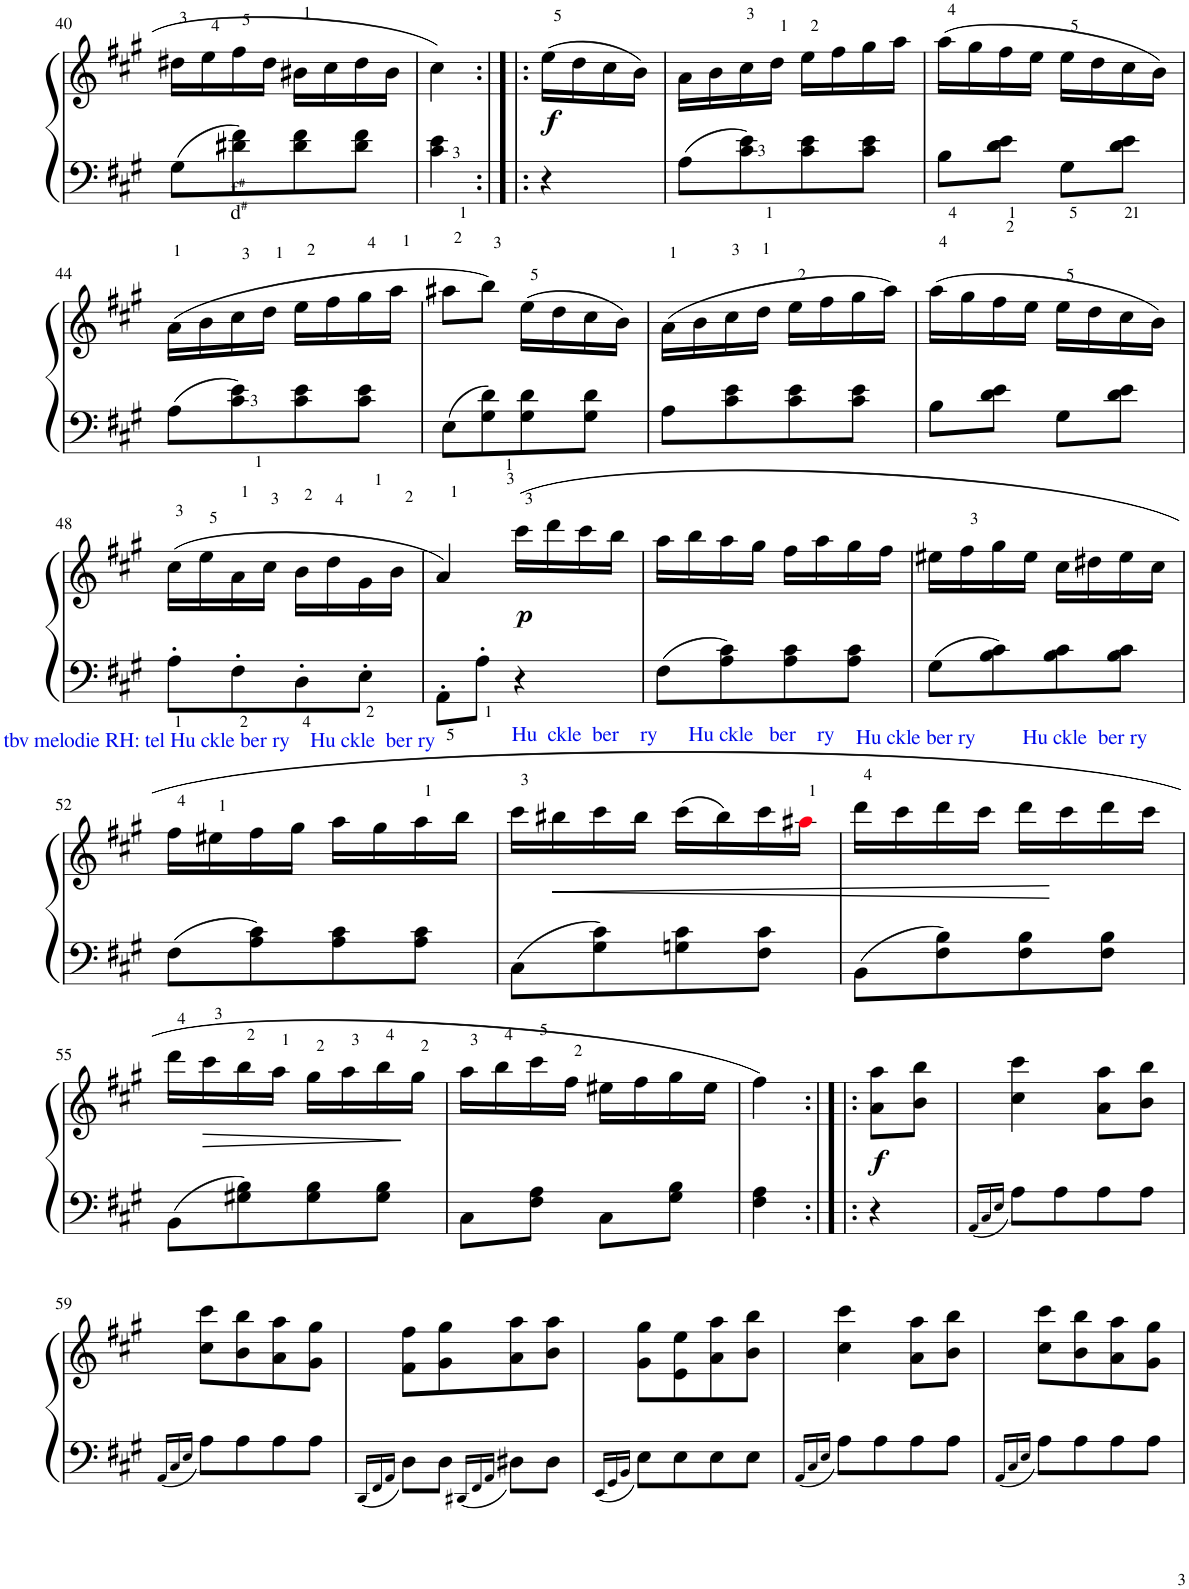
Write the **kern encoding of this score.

**kern	**kern	**dynam
*part1	*part1	*part1
*staff2	*staff1	*staff1/2
*I"Piano	*	*
*I'Pno	*	*
!!LO:PB:g=z
*clefF4	*clefG2	*
*k[f#c#g#]	*k[f#c#g#]	*
*M2/4	*M2/4	*
=40	=40	=40
8G#\L	16dd#X\LL	.
.	16ee\	.
!LO:TX:a:t=f	!	!
!LO:TX:a:t=#	!	!
!LO:TX:a:t=d	!	!
!LO:TX:a:t=#	!	!
8d#X\ 8f#\	16ff#\	.
.	16dd#\JJ	.
8d#\ 8f#\	16b#X\LL	.
.	16cc#\	.
8d#\ 8f#\J	16dd#\	.
.	16b#\JJ	.
=41	=41	=41
4c#\ 4e\	4cc#\	.
=41:|!|:	=41:|!|:	=41:|!|:
!	!	!LO:DY:b
4r	(16ee\LL	f
.	16dd\	.
.	16cc#\	.
.	16b\JJ)	.
=42	=42	=42
8A\L	16a\LL	.
.	16b\	.
8c#\ 8e\	16cc#\	.
.	16dd\JJ	.
8c#\ 8e\	16ee\LL	.
.	16ff#\	.
8c#\ 8e\J	16gg#\	.
.	16aa\JJ	.
=43	=43	=43
8B\L	(16aa\LL	.
.	16gg#\	.
8d\ 8e\J	16ff#\	.
.	16ee\JJ	.
8G#\L	16ee\LL	.
.	16dd\	.
8d\ 8e\J	16cc#\	.
.	16b\JJ)	.
!!LO:LB:g=z
=44	=44	=44
8A\L	(16a\LL	.
.	16b\	.
8c#\ 8e\	16cc#\	.
.	16dd\JJ	.
8c#\ 8e\	16ee\LL	.
.	16ff#\	.
8c#\ 8e\J	16gg#\	.
.	16aa\JJ	.
=45	=45	=45
8E\L	8aa#X\L	.
8G#\ 8d\	8bb\J)	.
8G#\ 8d\	(16ee\LL	.
.	16dd\	.
8G#\ 8d\J	16cc#\	.
.	16b\JJ)	.
=46	=46	=46
8A\L	(16a\LL	.
.	16b\	.
8c#\ 8e\	16cc#\	.
.	16dd\JJ	.
8c#\ 8e\	16ee\LL	.
.	16ff#\	.
8c#\ 8e\J	16gg#\	.
.	16aa\JJ)	.
=47	=47	=47
8B\L	(16aa\LL	.
.	16gg#\	.
8d\ 8e\J	16ff#\	.
.	16ee\JJ	.
8G#\L	16ee\LL	.
.	16dd\	.
8d\ 8e\J	16cc#\	.
.	16b\JJ)	.
!!LO:LB:g=z
=48	=48	=48
8A'\L	(16cc#\LL	.
.	16ee\	.
8F#'\	16a\	.
.	16cc#\JJ	.
8D'\	16b\LL	.
.	16dd\	.
8E'\J	16g#\	.
.	16b\JJ	.
=49	=49	=49
8AA'\L	4a/)	.
8A'\J	.	.
!	!	!LO:DY:b
4r	(16ccc#\LL	p
.	16ddd\	.
.	16ccc#\	.
.	16bb\JJ	.
=50	=50	=50
8F#\L	16aa\LL	.
.	16bb\	.
8A\ 8c#\	16aa\	.
.	16gg#\JJ	.
8A\ 8c#\	16ff#\LL	.
.	16aa\	.
8A\ 8c#\J	16gg#\	.
.	16ff#\JJ	.
=51	=51	=51
8G#\L	16ee#X\LL	.
.	16ff#\	.
8B\ 8c#\	16gg#\	.
.	16ee#\JJ	.
8B\ 8c#\	16cc#\LL	.
.	16dd#X\	.
8B\ 8c#\J	16ee#\	.
.	16cc#\JJ	.
!!LO:LB:g=z
=52	=52	=52
!	!LO:TX:a:color=#000AEB:t=tbv melodie RH&colon; tel Hu ckle ber ry    Hu ckle  ber ry	!
8F#\L	16ff#\LL	.
.	16ee#X\	.
8A\ 8c#\	16ff#\	.
.	16gg#\JJ	.
8A\ 8c#\	16aa\LL	.
.	16gg#\	.
8A\ 8c#\J	16aa\	.
.	16bb\JJ	.
=53	=53	=53
!	!LO:TX:a:color=#000AEB:t=Hu  ckle  ber    ry      Hu ckle   ber    ry	!
8C#\L	16ccc#\LL	.
!	!	!LO:HP:b
.	16bb#X\	<
8G#\ 8c#\	16ccc#\	.
.	16bb#\JJ	.
8Gn\ 8c#\	(16ccc#\LL	.
.	16bb#\)	.
8F#\ 8c#\J	16ccc#\	.
.	16aa#Xi\JJ	.
=54	=54	=54
!	!LO:TX:a:color=#000AEA:t=Hu ckle ber ry         Hu ckle  ber ry	!
8BB\L	16ddd\LL	.
.	16ccc#\	.
8F#\ 8B\	16ddd\	.
.	16ccc#\JJ	.
8F#\ 8B\	16ddd\LL	.
.	16ccc#\	[
8F#\ 8B\J	16ddd\	.
.	16ccc#\JJ	.
!!LO:LB:g=z
=55	=55	=55
8BB\L	16ddd\LL	.
!	!	!LO:HP:b
.	16ccc#\	>
8G#X\ 8B\	16bb\	.
.	16aa\JJ	.
8G#\ 8B\	16gg#\LL	.
.	16aa\	.
8G#\ 8B\J	16bb\	.
.	16gg#\JJ	]
=56	=56	=56
8C#\L	16aa\LL	.
.	16bb\	.
8F#\ 8A\J	16ccc#\	.
.	16ff#\JJ	.
8C#\L	16ee#X\LL	.
.	16ff#\	.
8G#\ 8B\J	16gg#\	.
.	16ee#\JJ	.
=57	=57	=57
4F#\ 4A\	4ff#\)	.
=57:|!|:	=57:|!|:	=57:|!|:
!	!	!LO:DY:b
4r	8a\ 8aa\L	f
.	8b\ 8bb\J	.
=58	=58	=58
16qAA/LL	.	.
16qC#/	.	.
16qE/JJ	.	.
8A\L	4cc#\ 4ccc#\	.
8A\	.	.
8A\	8a\ 8aa\L	.
8A\J	8b\ 8bb\J	.
!!LO:LB:g=z
=59	=59	=59
16qAA/LL	.	.
16qC#/	.	.
16qE/JJ	.	.
8A\L	8cc#\ 8ccc#\L	.
8A\	8b\ 8bb\	.
8A\	8a\ 8aa\	.
8A\J	8g#\ 8gg#\J	.
=60	=60	=60
16qDD/LL	.	.
16qFF#/	.	.
16qAA/JJ	.	.
8D\L	8f#\ 8ff#\L	.
8D\J	8g#\ 8gg#\	.
16qDD#X/LL	.	.
16qFF#/	.	.
16qAA/JJ	.	.
8D#X\L	8a\ 8aa\	.
8D#\J	8b\ 8aa\J	.
=61	=61	=61
16qEE/LL	.	.
16qGG#/	.	.
16qBB/JJ	.	.
8E\L	8g#\ 8gg#\L	.
8E\	8e\ 8ee\	.
8E\	8a\ 8aa\	.
8E\J	8b\ 8bb\J	.
=62	=62	=62
16qAA/LL	.	.
16qC#/	.	.
16qE/JJ	.	.
8A\L	4cc#\ 4ccc#\	.
8A\	.	.
8A\	8a\ 8aa\L	.
8A\J	8b\ 8bb\J	.
=63	=63	=63
16qAA/LL	.	.
16qC#/	.	.
16qE/JJ	.	.
8A\L	8cc#\ 8ccc#\L	.
8A\	8b\ 8bb\	.
8A\	8a\ 8aa\	.
8A\J	8g#\ 8gg#\J	.
=	=	=
*-	*-	*-
